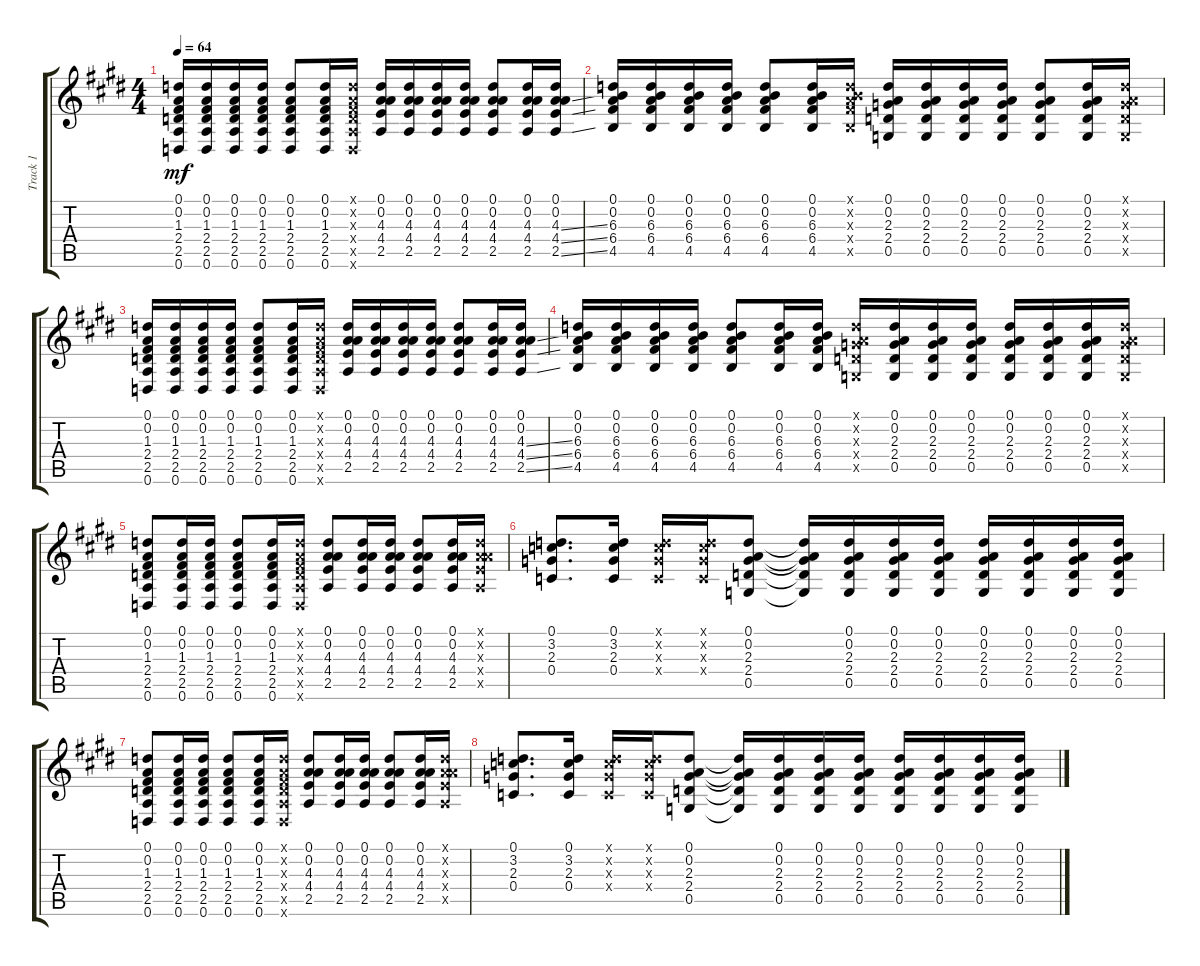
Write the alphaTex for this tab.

\track ("Track 1" "Track 1") {instrument acousticguitarsteel}
\staff {score tabs}
\tuning (D4 A3 F3 C3 G2 D2) {hide}
\ts (4 4)
\tempo 64
\clef g2
\ks e
(0.1 0.2 1.3 2.4 2.5 0.6).16{dy mf} (0.1 0.2 1.3 2.4 2.5 0.6).16 (0.1 0.2 1.3 2.4 2.5 0.6).16 (0.1 0.2 1.3 2.4 2.5 0.6).16 (0.1 0.2 1.3 2.4 2.5 0.6).8 (0.1 0.2 1.3 2.4 2.5 0.6).16 (0.1{x} 0.2{x} 1.3{x} 2.4{x} 2.5{x} 0.6{x}).16 (0.1 0.2 4.3 4.4 2.5).16 (0.1 0.2 4.3 4.4 2.5).16 (0.1 0.2 4.3 4.4 2.5).16 (0.1 0.2 4.3 4.4 2.5).16 (0.1 0.2 4.3 4.4 2.5).8 (0.1 0.2 4.3 4.4 2.5).16 (0.1 0.2 4.3{ss} 4.4{ss} 2.5{ss}).16 |
(0.1 0.2 6.3 6.4 4.5).16 (0.1 0.2 6.3 6.4 4.5).16 (0.1 0.2 6.3 6.4 4.5).16 (0.1 0.2 6.3 6.4 4.5).16 (0.1 0.2 6.3 6.4 4.5).8 (0.1 0.2 6.3 6.4 4.5).16 (0.1{x} 0.2{x} 6.3{x} 6.4{x} 4.5{x}).16 (0.1 0.2 2.3 2.4 0.5).16 (0.1 0.2 2.3 2.4 0.5).16 (0.1 0.2 2.3 2.4 0.5).16 (0.1 0.2 2.3 2.4 0.5).16 (0.1 0.2 2.3 2.4 0.5).8 (0.1 0.2 2.3 2.4 0.5).16 (0.1{x} 0.2{x} 2.3{x} 2.4{x} 0.5{x}).16 |
(0.1 0.2 1.3 2.4 2.5 0.6).16 (0.1 0.2 1.3 2.4 2.5 0.6).16 (0.1 0.2 1.3 2.4 2.5 0.6).16 (0.1 0.2 1.3 2.4 2.5 0.6).16 (0.1 0.2 1.3 2.4 2.5 0.6).8 (0.1 0.2 1.3 2.4 2.5 0.6).16 (0.1{x} 0.2{x} 1.3{x} 2.4{x} 2.5{x} 0.6{x}).16 (0.1 0.2 4.3 4.4 2.5).16 (0.1 0.2 4.3 4.4 2.5).16 (0.1 0.2 4.3 4.4 2.5).16 (0.1 0.2 4.3 4.4 2.5).16 (0.1 0.2 4.3 4.4 2.5).8 (0.1 0.2 4.3 4.4 2.5).16 (0.1 0.2 4.3{ss} 4.4{ss} 2.5{ss}).16 |
(0.1 0.2 6.3 6.4 4.5).16 (0.1 0.2 6.3 6.4 4.5).16 (0.1 0.2 6.3 6.4 4.5).16 (0.1 0.2 6.3 6.4 4.5).16 (0.1 0.2 6.3 6.4 4.5).8 (0.1 0.2 6.3 6.4 4.5).16 (0.1 0.2 6.3 6.4 4.5).16 (0.1{x} 0.2{x} 2.3{x} 2.4{x} 0.5{x}).16 (0.1 0.2 2.3 2.4 0.5).16 (0.1 0.2 2.3 2.4 0.5).16 (0.1 0.2 2.3 2.4 0.5).16 (0.1 0.2 2.3 2.4 0.5).16 (0.1 0.2 2.3 2.4 0.5).16 (0.1 0.2 2.3 2.4 0.5).16 (0.1{x} 0.2{x} 2.3{x} 2.4{x} 0.5{x}).16 |
(0.1 0.2 1.3 2.4 2.5 0.6).8 (0.1 0.2 1.3 2.4 2.5 0.6).16 (0.1 0.2 1.3 2.4 2.5 0.6).16 (0.1 0.2 1.3 2.4 2.5 0.6).8 (0.1 0.2 1.3 2.4 2.5 0.6).16 (0.1{x} 0.2{x} 1.3{x} 2.4{x} 2.5{x} 0.6{x}).16 (0.1 0.2 4.3 4.4 2.5).8 (0.1 0.2 4.3 4.4 2.5).16 (0.1 0.2 4.3 4.4 2.5).16 (0.1 0.2 4.3 4.4 2.5).8 (0.1 0.2 4.3 4.4 2.5).16 (0.1{x} 0.2{x} 4.3{x} 4.4{x} 2.5{x}).16 |
(0.1 3.2 2.3 0.4).8{d} (0.1 3.2 2.3 0.4).16 (0.1{x} 3.2{x} 2.3{x} 0.4{x}).16 (0.1{x} 3.2{x} 2.3{x} 0.4{x}).16 (0.1 0.2 2.3 2.4 0.5).8 (0.1{t} 0.2{t} 2.3{t} 2.4{t} 0.5{t}).16 (0.1 0.2 2.3 2.4 0.5).16 (0.1 0.2 2.3 2.4 0.5).16 (0.1 0.2 2.3 2.4 0.5).16 (0.1 0.2 2.3 2.4 0.5).16 (0.1 0.2 2.3 2.4 0.5).16 (0.1 0.2 2.3 2.4 0.5).16 (0.1 0.2 2.3 2.4 0.5).16 |
(0.1 0.2 1.3 2.4 2.5 0.6).8 (0.1 0.2 1.3 2.4 2.5 0.6).16 (0.1 0.2 1.3 2.4 2.5 0.6).16 (0.1 0.2 1.3 2.4 2.5 0.6).8 (0.1 0.2 1.3 2.4 2.5 0.6).16 (0.1{x} 0.2{x} 1.3{x} 2.4{x} 2.5{x} 0.6{x}).16 (0.1 0.2 4.3 4.4 2.5).8 (0.1 0.2 4.3 4.4 2.5).16 (0.1 0.2 4.3 4.4 2.5).16 (0.1 0.2 4.3 4.4 2.5).8 (0.1 0.2 4.3 4.4 2.5).16 (0.1{x} 0.2{x} 4.3{x} 4.4{x} 2.5{x}).16 |
(0.1 3.2 2.3 0.4).8{d} (0.1 3.2 2.3 0.4).16 (0.1{x} 3.2{x} 2.3{x} 0.4{x}).16 (0.1{x} 3.2{x} 2.3{x} 0.4{x}).16 (0.1 0.2 2.3 2.4 0.5).8 (0.1{t} 0.2{t} 2.3{t} 2.4{t} 0.5{t}).16 (0.1 0.2 2.3 2.4 0.5).16 (0.1 0.2 2.3 2.4 0.5).16 (0.1 0.2 2.3 2.4 0.5).16 (0.1 0.2 2.3 2.4 0.5).16 (0.1 0.2 2.3 2.4 0.5).16 (0.1 0.2 2.3 2.4 0.5).16 (0.1 0.2 2.3{ss} 2.4{ss} 0.5).16
